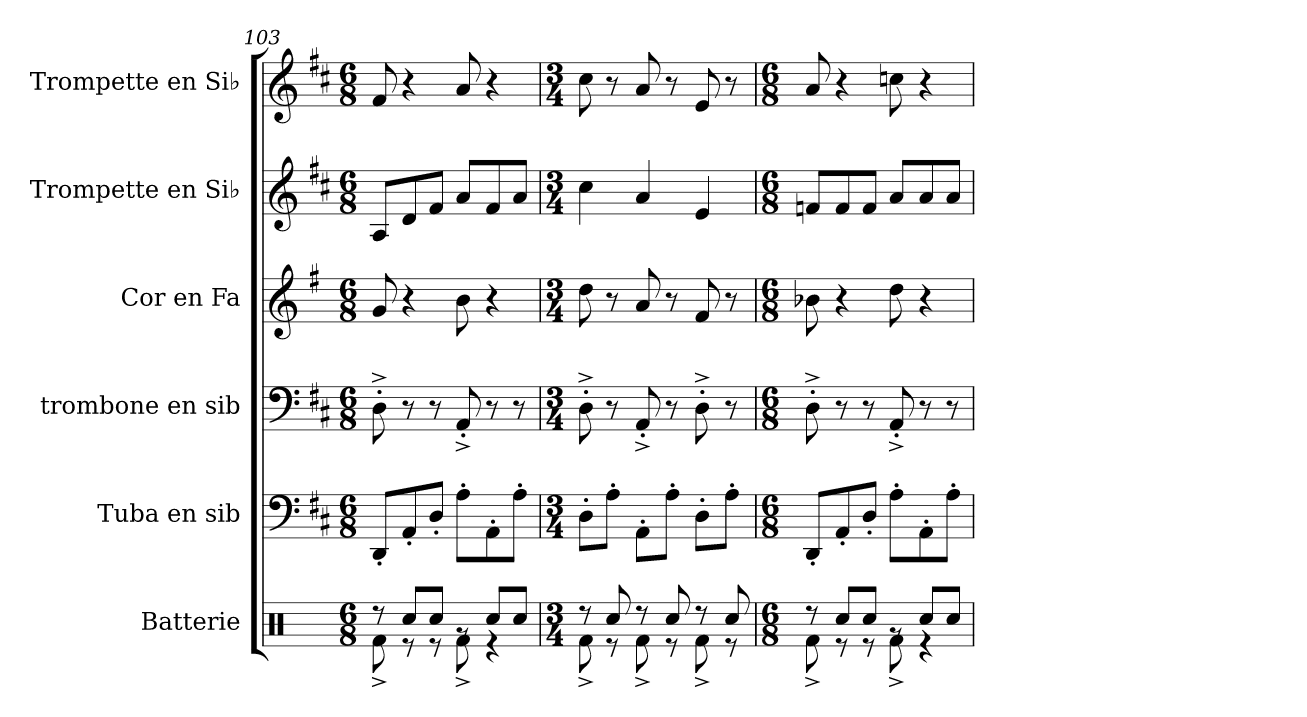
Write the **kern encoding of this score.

**kern	**kern	**kern	**kern	**kern	**kern
*part6	*part5	*part4	*part3	*part2	*part1
*staff6	*staff5	*staff4	*staff3	*staff2	*staff1
*I"Batterie	*I"Tuba en sib	*I"trombone en sib	*I"Cor en Fa	*I"Trompette en Si♭	*I"Trompette en Si♭
*I'Batt.	*I'Tub. sib	*I'Trb. sib	*I'Cor Fa	*I'Tromp. Si♭	*I'Tromp. Si♭
!!LO:PB:g=z
*clefX	*clefF4	*clefF4	*clefG2	*clefG2	*clefG2
*	*ITrd1c2	*ITrd1c2	*ITrd4c7	*ITrd1c2	*ITrd1c2
*k[]	*k[]	*k[]	*k[]	*k[]	*k[]
*M6/8	*M6/8	*M6/8	*M6/8	*M6/8	*M6/8
=103	=103	=103	=103	=103	=103
*^	*	*	*	*	*
8r	8Rf^\	8CC'/L	8C'^\	8c/	8G/L	8e/
8Rcc/L	8r	8GG'/	8r	4r	8c/	4r
8Rcc/J	8r	8C'/J	8r	.	8e/J	.
8rg	8Rf^\	8G'\L	8GG'^/	8e\	8g/L	8g/
8Rcc/L	4r	8GG'\	8r	4r	8e/	4r
8Rcc/J	.	8G'\J	8r	.	8g/J	.
=104	=104	=104	=104	=104	=104	=104
*M3/4	*	*M3/4	*M3/4	*M3/4	*M3/4	*M3/4
8r	8Rf^\	8C'\L	8C'^\	8g\	4b\	8b\
8Rcc/	8r	8G'\J	8r	8r	.	8r
8r	8Rf^\	8GG'\L	8GG'^/	8d/	4g/	8g/
8Rcc/	8r	8G'\J	8r	8r	.	8r
8r	8Rf^\	8C'\L	8C'^\	8B/	4d/	8d/
8Rcc/	8r	8G'\J	8r	8r	.	8r
=105	=105	=105	=105	=105	=105	=105
*M6/8	*	*M6/8	*M6/8	*M6/8	*M6/8	*M6/8
8r	8Rf^\	8CC'/L	8C'^\	8e-X\	8e-X/L	8g/
8Rcc/L	8r	8GG'/	8r	4r	8e-/	4r
8Rcc/J	8r	8C'/J	8r	.	8e-/J	.
8rg	8Rf^\	8G'\L	8GG'^/	8g\	8g/L	8b-X\
8Rcc/L	4r	8GG'\	8r	4r	8g/	4r
8Rcc/J	.	8G'\J	8r	.	8g/J	.
*v	*v	*	*	*	*	*
=	=	=	=	=	=
*-	*-	*-	*-	*-	*-
